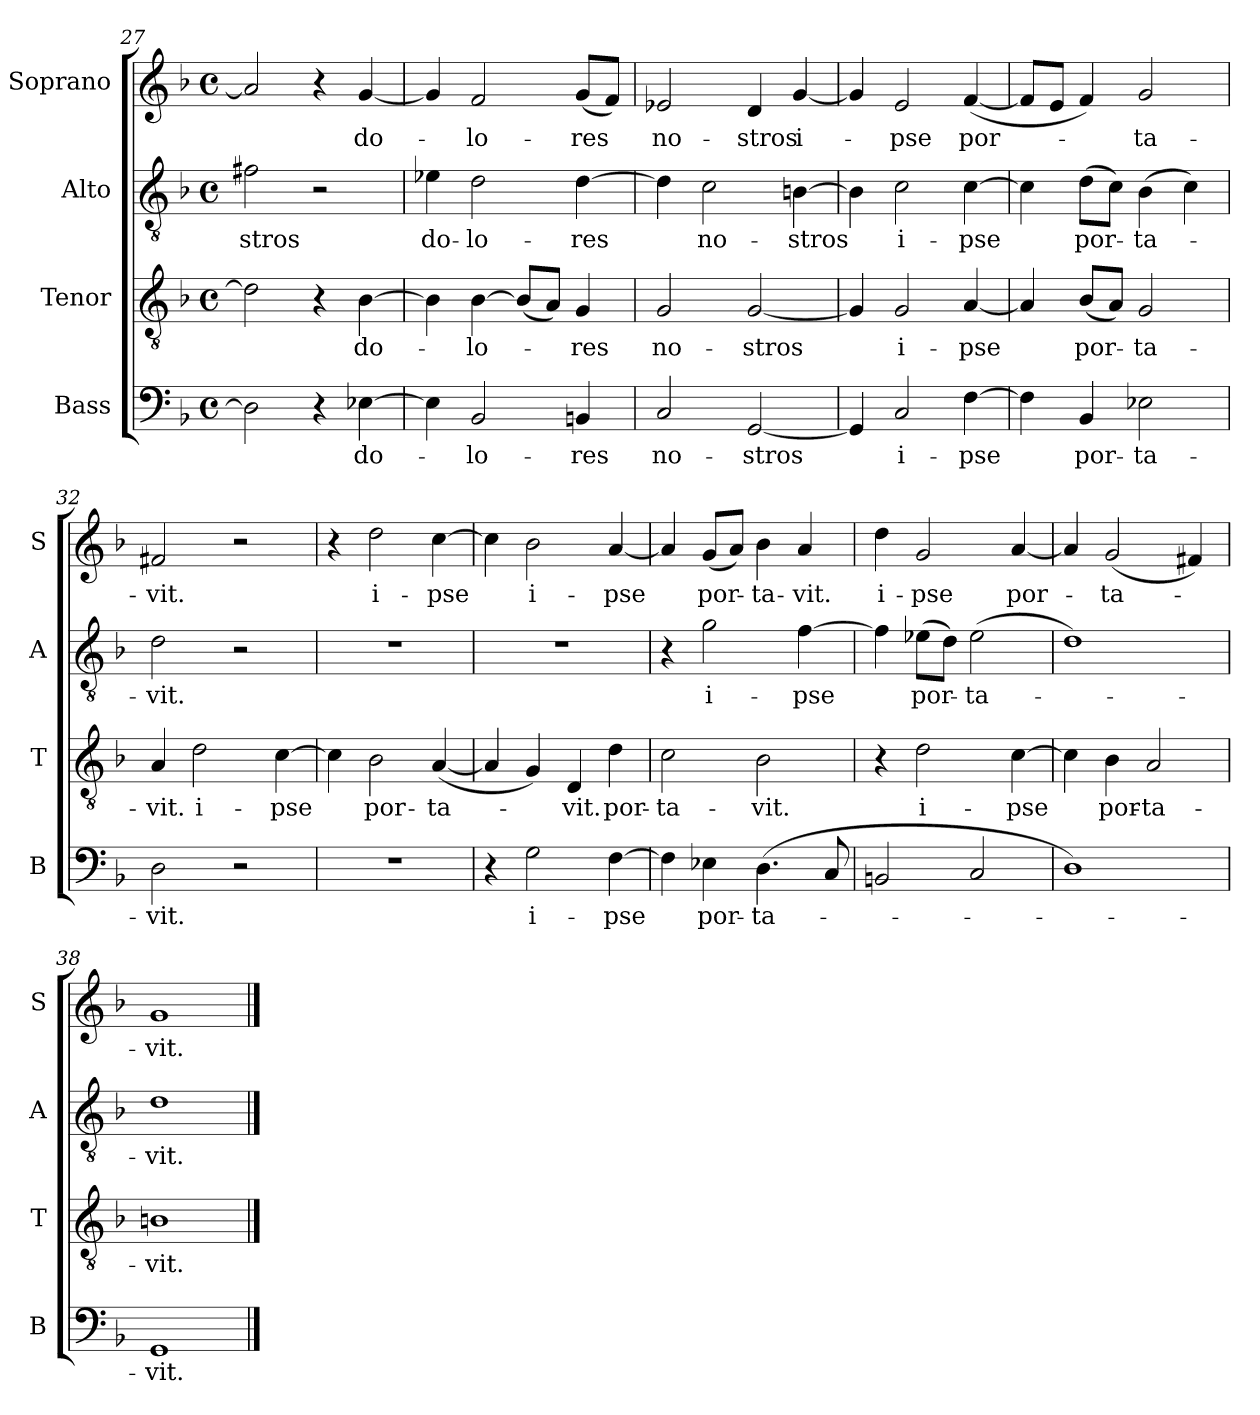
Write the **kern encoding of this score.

**kern	**text	**kern	**text	**kern	**text	**kern	**text
*part4	*part4	*part3	*part3	*part2	*part2	*part1	*part1
*staff4	*staff4	*staff3	*staff3	*staff2	*staff2	*staff1	*staff1
*I"Bass	*	*I"Tenor	*	*I"Alto	*	*I"Soprano	*
*I'B	*	*I'T	*	*I'A	*	*I'S	*
*clefF4	*	*clefGv2	*	*clefGv2	*	*clefG2	*
*k[b-]	*	*k[b-]	*	*k[b-]	*	*k[b-]	*
*F:	*	*F:	*	*F:	*	*F:	*
*M4/4	*	*M4/4	*	*M4/4	*	*M4/4	*
*met(c)	*	*met(c)	*	*met(c)	*	*met(c)	*
=27	=27	=27	=27	=27	=27	=27	=27
!	!	!	!	!	!LO:LY:b	!	!
2D\]	.	2d\]	.	2f#X\	-stros	2a/]	.
4r	.	4r	.	2r	.	4r	.
!	!LO:LY:b	!	!LO:LY:b	!	!	!	!LO:LY:b
[4E-X\	do-	[4B-\	do-	.	.	[4g/	do-
=28	=28	=28	=28	=28	=28	=28	=28
!	!	!	!	!	!LO:LY:b	!	!
4E-\]	.	4B-\]	.	4e-X\	do-	4g/]	.
!	!LO:LY:b	!	!LO:LY:b	!	!LO:LY:b	!	!LO:LY:b
2BB-/	-lo-	[4B-\	-lo-	2d\	-lo-	2f/	-lo-
.	.	(<8B-/L]	.	.	.	.	.
.	.	8A/J)	.	.	.	.	.
!	!LO:LY:b	!	!LO:LY:b	!	!LO:LY:b	!	!LO:LY:b
4BBn/	-res	4G/	-res	[4d\	-res	(<8g/L	-res
.	.	.	.	.	.	8f/J)	.
!!LO:PB:g=z
=29	=29	=29	=29	=29	=29	=29	=29
!	!LO:LY:b	!	!LO:LY:b	!	!	!	!LO:LY:b
2C/	no-	2G/	no-	4d\]	.	2e-X/	no-
!	!	!	!	!	!LO:LY:b	!	!
.	.	.	.	2c\	no-	.	.
!	!LO:LY:b	!	!LO:LY:b	!	!	!	!LO:LY:b
[2GG/	-stros	[2G/	-stros	.	.	4d/	-stros
!	!	!	!	!	!LO:LY:b	!	!LO:LY:b
.	.	.	.	[4Bn\	-stros	[4g/	i-
=30	=30	=30	=30	=30	=30	=30	=30
4GG/]	.	4G/]	.	4B\]	.	4g/]	.
!	!LO:LY:b	!	!LO:LY:b	!	!LO:LY:b	!	!LO:LY:b
2C/	i-	2G/	i-	2c\	i-	2e/	-pse
!	!LO:LY:b	!	!LO:LY:b	!	!LO:LY:b	!	!LO:LY:b
[4F\	-pse	[4A/	-pse	[4c\	-pse	(<[4f/	por-
=31	=31	=31	=31	=31	=31	=31	=31
4F\]	.	4A/]	.	4c\]	.	8f/L]	.
.	.	.	.	.	.	8e/J	.
!	!LO:LY:b	!	!LO:LY:b	!	!LO:LY:b	!	!
4BB-/	por-	(<8B-/L	por-	(>8d\L	por-	4f/)	.
.	.	8A/J)	.	8c\J)	.	.	.
!	!LO:LY:b	!	!LO:LY:b	!	!LO:LY:b	!	!LO:LY:b
2E-X\	-ta-	2G/	-ta-	(>4B-\	-ta-	2g/	-ta-
.	.	.	.	4c\)	.	.	.
=32	=32	=32	=32	=32	=32	=32	=32
!	!LO:LY:b	!	!LO:LY:b	!	!LO:LY:b	!	!LO:LY:b
2D\	-vit.	4A/	-vit.	2d\	-vit.	2f#X/	-vit.
!	!	!	!LO:LY:b	!	!	!	!
.	.	2d\	i-	.	.	.	.
2r	.	.	.	2r	.	2r	.
!	!	!	!LO:LY:b	!	!	!	!
.	.	[4c\	-pse	.	.	.	.
=33	=33	=33	=33	=33	=33	=33	=33
1r	.	4c\]	.	1r	.	4r	.
!	!	!	!LO:LY:b	!	!	!	!LO:LY:b
.	.	2B-\	por-	.	.	2dd\	i-
!	!	!	!LO:LY:b	!	!	!	!LO:LY:b
.	.	(<[4A/	-ta-	.	.	[4cc\	-pse
=34	=34	=34	=34	=34	=34	=34	=34
4r	.	4A/]	.	1r	.	4cc\]	.
!	!LO:LY:b	!	!	!	!	!	!LO:LY:b
2G\	i-	4G/)	.	.	.	2b-\	i-
!	!	!	!LO:LY:b	!	!	!	!
.	.	4D/	-vit.	.	.	.	.
!	!LO:LY:b	!	!LO:LY:b	!	!	!	!LO:LY:b
[4F\	-pse	4d\	por-	.	.	[4a/	-pse
!!LO:LB:g=z
=35	=35	=35	=35	=35	=35	=35	=35
!	!	!	!LO:LY:b	!	!	!	!
4F\]	.	2c\	-ta-	4r	.	4a/]	.
!	!LO:LY:b	!	!	!	!LO:LY:b	!	!LO:LY:b
4E-X\	por-	.	.	2g\	i-	(<8g/L	por-
.	.	.	.	.	.	8a/J)	.
!	!LO:LY:b	!	!LO:LY:b	!	!	!	!LO:LY:b
(>4.D\	-ta-	2B-\	-vit.	.	.	4b-\	-ta-
!	!	!	!	!	!LO:LY:b	!	!LO:LY:b
.	.	.	.	[4f\	-pse	4a/	-vit.
8C/	.	.	.	.	.	.	.
=36	=36	=36	=36	=36	=36	=36	=36
!	!	!	!	!	!	!	!LO:LY:b
2BBn/	.	4r	.	4f\]	.	4dd\	i-
!	!	!	!LO:LY:b	!	!LO:LY:b	!	!LO:LY:b
.	.	2d\	i-	(>8e-X\L	por-	2g/	-pse
.	.	.	.	8d\J)	.	.	.
!	!	!	!	!	!LO:LY:b	!	!
2C/	.	.	.	(>2e-\	-ta-	.	.
!	!	!	!LO:LY:b	!	!	!	!LO:LY:b
.	.	[4c\	-pse	.	.	[4a/	por-
=37	=37	=37	=37	=37	=37	=37	=37
1D)	.	4c\]	.	1d)	.	4a/]	.
!	!	!	!LO:LY:b	!	!	!	!LO:LY:b
.	.	4B-\	por-	.	.	(<2g/	-ta-
!	!	!	!LO:LY:b	!	!	!	!
.	.	2A/	-ta-	.	.	.	.
.	.	.	.	.	.	4f#X/)	.
=38	=38	=38	=38	=38	=38	=38	=38
!	!LO:LY:b	!	!LO:LY:b	!	!LO:LY:b	!	!LO:LY:b
1GG	-vit.	1Bn	-vit.	1d	-vit.	1g	-vit.
==	==	==	==	==	==	==	==
*-	*-	*-	*-	*-	*-	*-	*-
